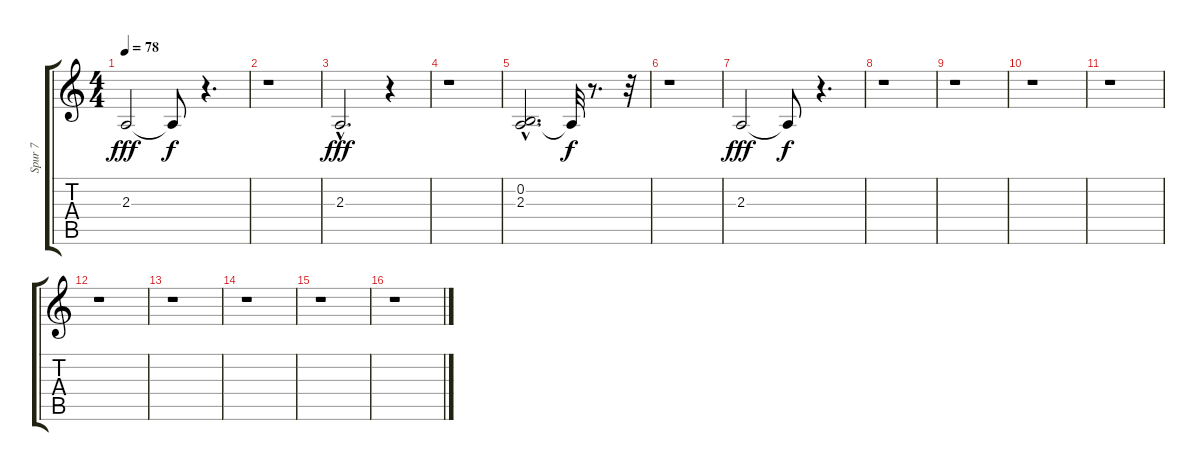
\track ("Spur 7" "Spur 7") {instrument pad8sweep}
\staff {score tabs}
\tuning (E4 B3 G3 D3 A2 E2) {hide}
\ts (4 4)
\tempo 78
\clef g2
\ks c
2.3.2{dy fff} 2.3{t}.8{dy f} r.4{d} |
r.1 |
2.3{hac}.2{d dy fff} r.4 |
r.1 |
(0.2 2.3{hac}).2{d} 2.3{t}.32{dy f} r.8{d} r.32 |
r.1 |
2.3.2{dy fff} 2.3{t}.8{dy f} r.4{d} |
r.1 |
r.1 |
r.1 |
r.1 |
r.1 |
r.1 |
r.1 |
r.1 |
r.1
